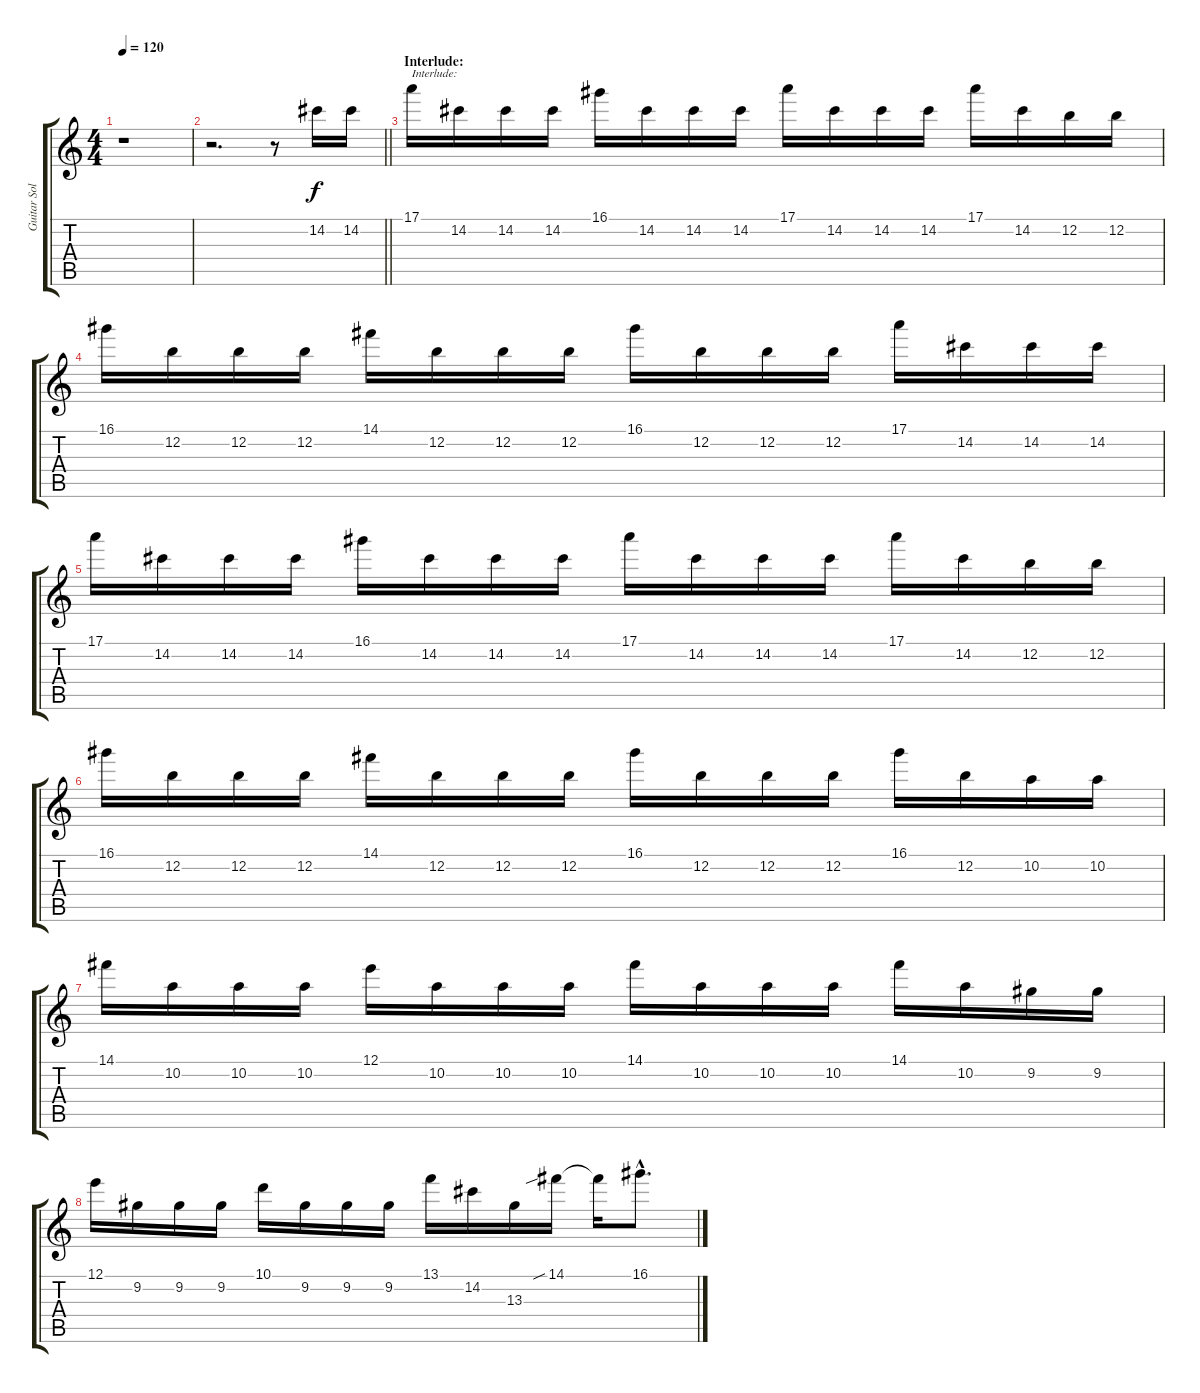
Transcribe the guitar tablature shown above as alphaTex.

\track ("Guitar Solo's" "Guitar Sol") {instrument distortionguitar}
\staff {score tabs}
\tuning (E4 B3 G3 D3 A2 E2) {hide}
\ts (4 4)
\tempo 120
\clef g2
\ks c
r.1{dy f} |
\barLineRight lightlight
r.2{d} r.8 14.2.16 14.2.16 |
\section ("" "Interlude:")
17.1.16{txt "Interlude:"} 14.2.16 14.2.16 14.2.16 16.1.16 14.2.16 14.2.16 14.2.16 17.1.16 14.2.16 14.2.16 14.2.16 17.1.16 14.2.16 12.2.16 12.2.16 |
16.1.16 12.2.16 12.2.16 12.2.16 14.1.16 12.2.16 12.2.16 12.2.16 16.1.16 12.2.16 12.2.16 12.2.16 17.1.16 14.2.16 14.2.16 14.2.16 |
17.1.16 14.2.16 14.2.16 14.2.16 16.1.16 14.2.16 14.2.16 14.2.16 17.1.16 14.2.16 14.2.16 14.2.16 17.1.16 14.2.16 12.2.16 12.2.16 |
16.1.16 12.2.16 12.2.16 12.2.16 14.1.16 12.2.16 12.2.16 12.2.16 16.1.16 12.2.16 12.2.16 12.2.16 16.1.16 12.2.16 10.2.16 10.2.16 |
14.1.16 10.2.16 10.2.16 10.2.16 12.1.16 10.2.16 10.2.16 10.2.16 14.1.16 10.2.16 10.2.16 10.2.16 14.1.16 10.2.16 9.2.16 9.2.16 |
12.1.16 9.2.16 9.2.16 9.2.16 10.1.16 9.2.16 9.2.16 9.2.16 13.1.16 14.2.16 13.3.16 14.1{sib}.16 14.1{t}.16 16.1{hac}.8{d}
